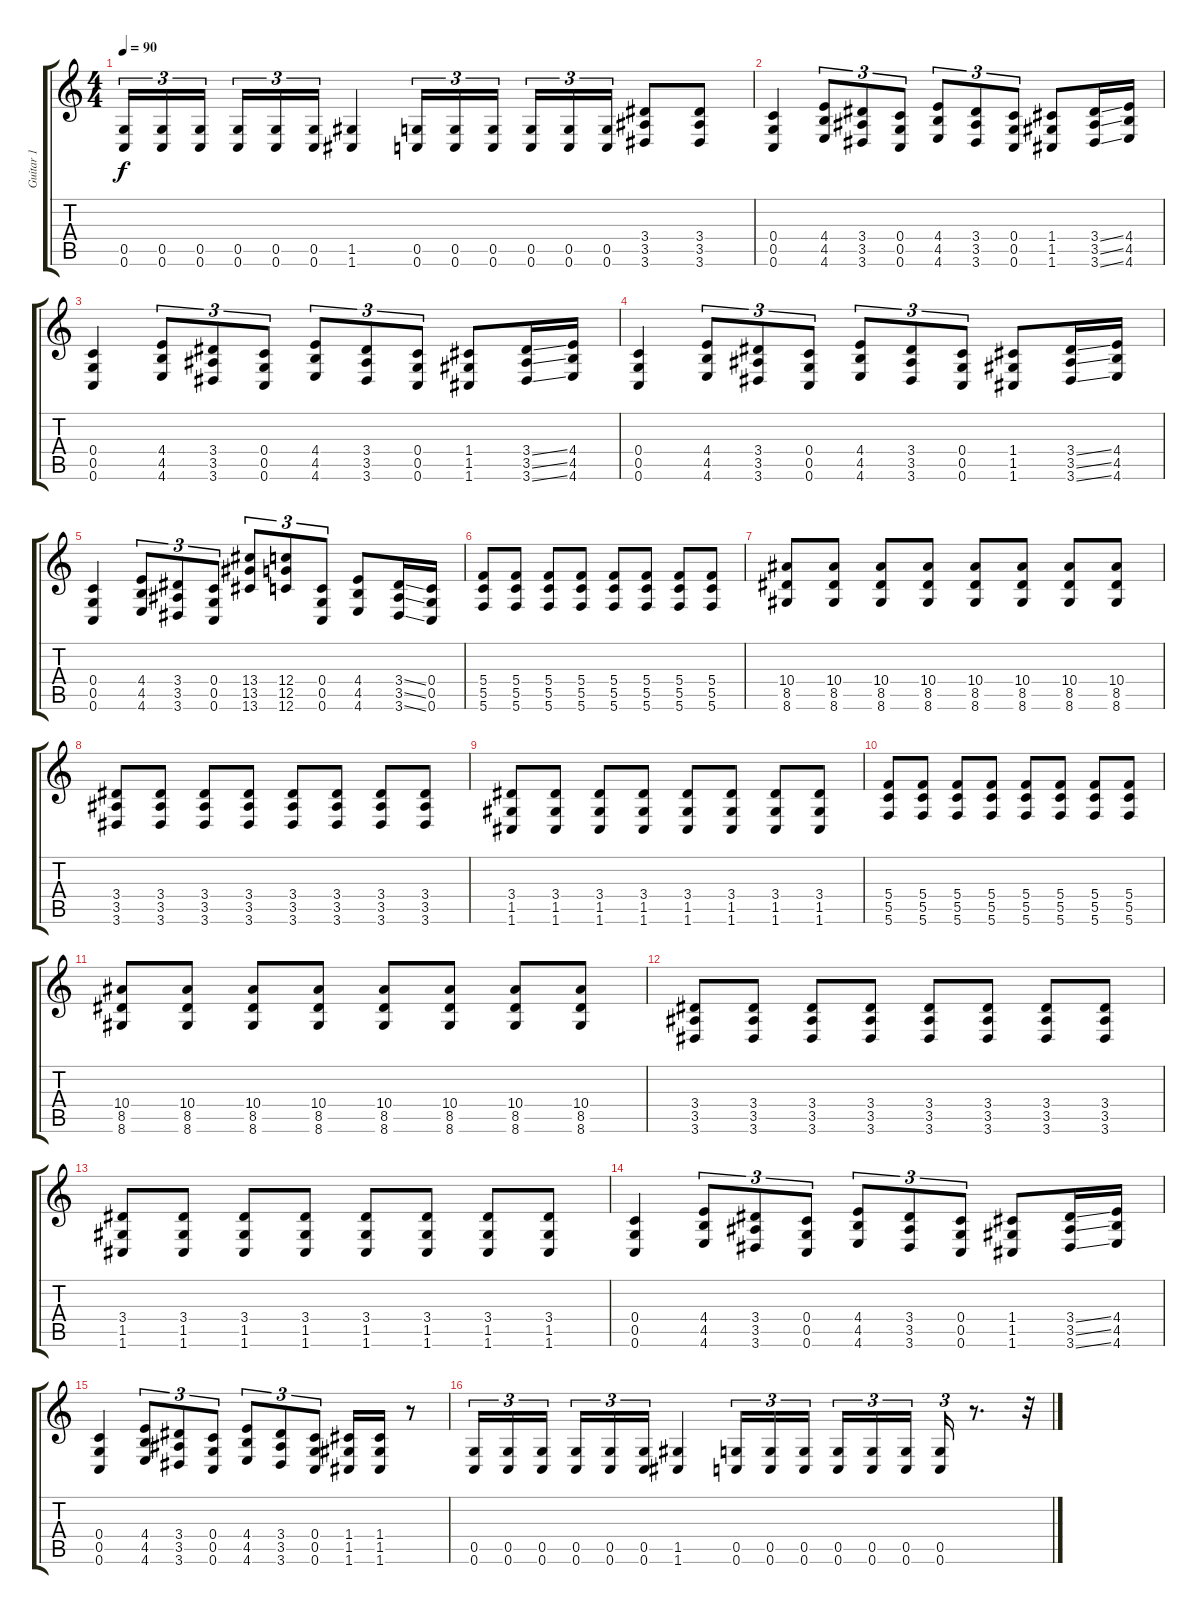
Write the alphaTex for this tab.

\track ("Guitar 1" "Guitar 1") {instrument overdrivenguitar}
\staff {score tabs}
\tuning (D4 A3 F3 C3 G2 C2) {hide}
\ts (4 4)
\tempo 90
\clef g2
\ks c
(0.5 0.6).16{tu (3 2) dy f} (0.5 0.6).16{tu (3 2)} (0.5 0.6).16{tu (3 2)} (0.5 0.6).16{tu (3 2)} (0.5 0.6).16{tu (3 2)} (0.5 0.6).16{tu (3 2)} (1.5 1.6).4 (0.5 0.6).16{tu (3 2)} (0.5 0.6).16{tu (3 2)} (0.5 0.6).16{tu (3 2)} (0.5 0.6).16{tu (3 2)} (0.5 0.6).16{tu (3 2)} (0.5 0.6).16{tu (3 2)} (3.4 3.5 3.6).8 (3.4 3.5 3.6).8 |
(0.4 0.5 0.6).4 (4.4 4.5 4.6).8{tu (3 2)} (3.4 3.5 3.6).8{tu (3 2)} (0.4 0.5 0.6).8{tu (3 2)} (4.4 4.5 4.6).8{tu (3 2)} (3.4 3.5 3.6).8{tu (3 2)} (0.4 0.5 0.6).8{tu (3 2)} (1.4 1.5 1.6).8 (3.4{ss} 3.5{ss} 3.6{ss}).16 (4.4 4.5 4.6).16 |
(0.4 0.5 0.6).4 (4.4 4.5 4.6).8{tu (3 2)} (3.4 3.5 3.6).8{tu (3 2)} (0.4 0.5 0.6).8{tu (3 2)} (4.4 4.5 4.6).8{tu (3 2)} (3.4 3.5 3.6).8{tu (3 2)} (0.4 0.5 0.6).8{tu (3 2)} (1.4 1.5 1.6).8 (3.4{ss} 3.5{ss} 3.6{ss}).16 (4.4 4.5 4.6).16 |
(0.4 0.5 0.6).4 (4.4 4.5 4.6).8{tu (3 2)} (3.4 3.5 3.6).8{tu (3 2)} (0.4 0.5 0.6).8{tu (3 2)} (4.4 4.5 4.6).8{tu (3 2)} (3.4 3.5 3.6).8{tu (3 2)} (0.4 0.5 0.6).8{tu (3 2)} (1.4 1.5 1.6).8 (3.4{ss} 3.5{ss} 3.6{ss}).16 (4.4 4.5 4.6).16 |
(0.4 0.5 0.6).4 (4.4 4.5 4.6).8{tu (3 2)} (3.4 3.5 3.6).8{tu (3 2)} (0.4 0.5 0.6).8{tu (3 2)} (13.4 13.5 13.6).8{tu (3 2)} (12.4 12.5 12.6).8{tu (3 2)} (0.4 0.5 0.6).8{tu (3 2)} (4.4 4.5 4.6).8 (3.4{ss} 3.5{ss} 3.6{ss}).16 (0.4 0.5 0.6).16 |
(5.4 5.5 5.6).8 (5.4 5.5 5.6).8 (5.4 5.5 5.6).8 (5.4 5.5 5.6).8 (5.4 5.5 5.6).8 (5.4 5.5 5.6).8 (5.4 5.5 5.6).8 (5.4 5.5 5.6).8 |
(10.4 8.5 8.6).8 (10.4 8.5 8.6).8 (10.4 8.5 8.6).8 (10.4 8.5 8.6).8 (10.4 8.5 8.6).8 (10.4 8.5 8.6).8 (10.4 8.5 8.6).8 (10.4 8.5 8.6).8 |
(3.4 3.5 3.6).8 (3.4 3.5 3.6).8 (3.4 3.5 3.6).8 (3.4 3.5 3.6).8 (3.4 3.5 3.6).8 (3.4 3.5 3.6).8 (3.4 3.5 3.6).8 (3.4 3.5 3.6).8 |
(3.4 1.5 1.6).8 (3.4 1.5 1.6).8 (3.4 1.5 1.6).8 (3.4 1.5 1.6).8 (3.4 1.5 1.6).8 (3.4 1.5 1.6).8 (3.4 1.5 1.6).8 (3.4 1.5 1.6).8 |
(5.4 5.5 5.6).8 (5.4 5.5 5.6).8 (5.4 5.5 5.6).8 (5.4 5.5 5.6).8 (5.4 5.5 5.6).8 (5.4 5.5 5.6).8 (5.4 5.5 5.6).8 (5.4 5.5 5.6).8 |
(10.4 8.5 8.6).8 (10.4 8.5 8.6).8 (10.4 8.5 8.6).8 (10.4 8.5 8.6).8 (10.4 8.5 8.6).8 (10.4 8.5 8.6).8 (10.4 8.5 8.6).8 (10.4 8.5 8.6).8 |
(3.4 3.5 3.6).8 (3.4 3.5 3.6).8 (3.4 3.5 3.6).8 (3.4 3.5 3.6).8 (3.4 3.5 3.6).8 (3.4 3.5 3.6).8 (3.4 3.5 3.6).8 (3.4 3.5 3.6).8 |
(3.4 1.5 1.6).8 (3.4 1.5 1.6).8 (3.4 1.5 1.6).8 (3.4 1.5 1.6).8 (3.4 1.5 1.6).8 (3.4 1.5 1.6).8 (3.4 1.5 1.6).8 (3.4 1.5 1.6).8 |
(0.4 0.5 0.6).4 (4.4 4.5 4.6).8{tu (3 2)} (3.4 3.5 3.6).8{tu (3 2)} (0.4 0.5 0.6).8{tu (3 2)} (4.4 4.5 4.6).8{tu (3 2)} (3.4 3.5 3.6).8{tu (3 2)} (0.4 0.5 0.6).8{tu (3 2)} (1.4 1.5 1.6).8 (3.4{ss} 3.5{ss} 3.6{ss}).16 (4.4 4.5 4.6).16 |
(0.4 0.5 0.6).4 (4.4 4.5 4.6).8{tu (3 2)} (3.4 3.5 3.6).8{tu (3 2)} (0.4 0.5 0.6).8{tu (3 2)} (4.4 4.5 4.6).8{tu (3 2)} (3.4 3.5 3.6).8{tu (3 2)} (0.4 0.5 0.6).8{tu (3 2)} (1.4 1.5 1.6).16 (1.4 1.5 1.6).16 r.8 |
(0.5 0.6).16{tu (3 2)} (0.5 0.6).16{tu (3 2)} (0.5 0.6).16{tu (3 2)} (0.5 0.6).16{tu (3 2)} (0.5 0.6).16{tu (3 2)} (0.5 0.6).16{tu (3 2)} (1.5 1.6).4 (0.5 0.6).16{tu (3 2)} (0.5 0.6).16{tu (3 2)} (0.5 0.6).16{tu (3 2)} (0.5 0.6).16{tu (3 2)} (0.5 0.6).16{tu (3 2)} (0.5 0.6).16{tu (3 2)} (0.5 0.6).16{tu (3 2)} r.8{d} r.32{tu (3 2)}
